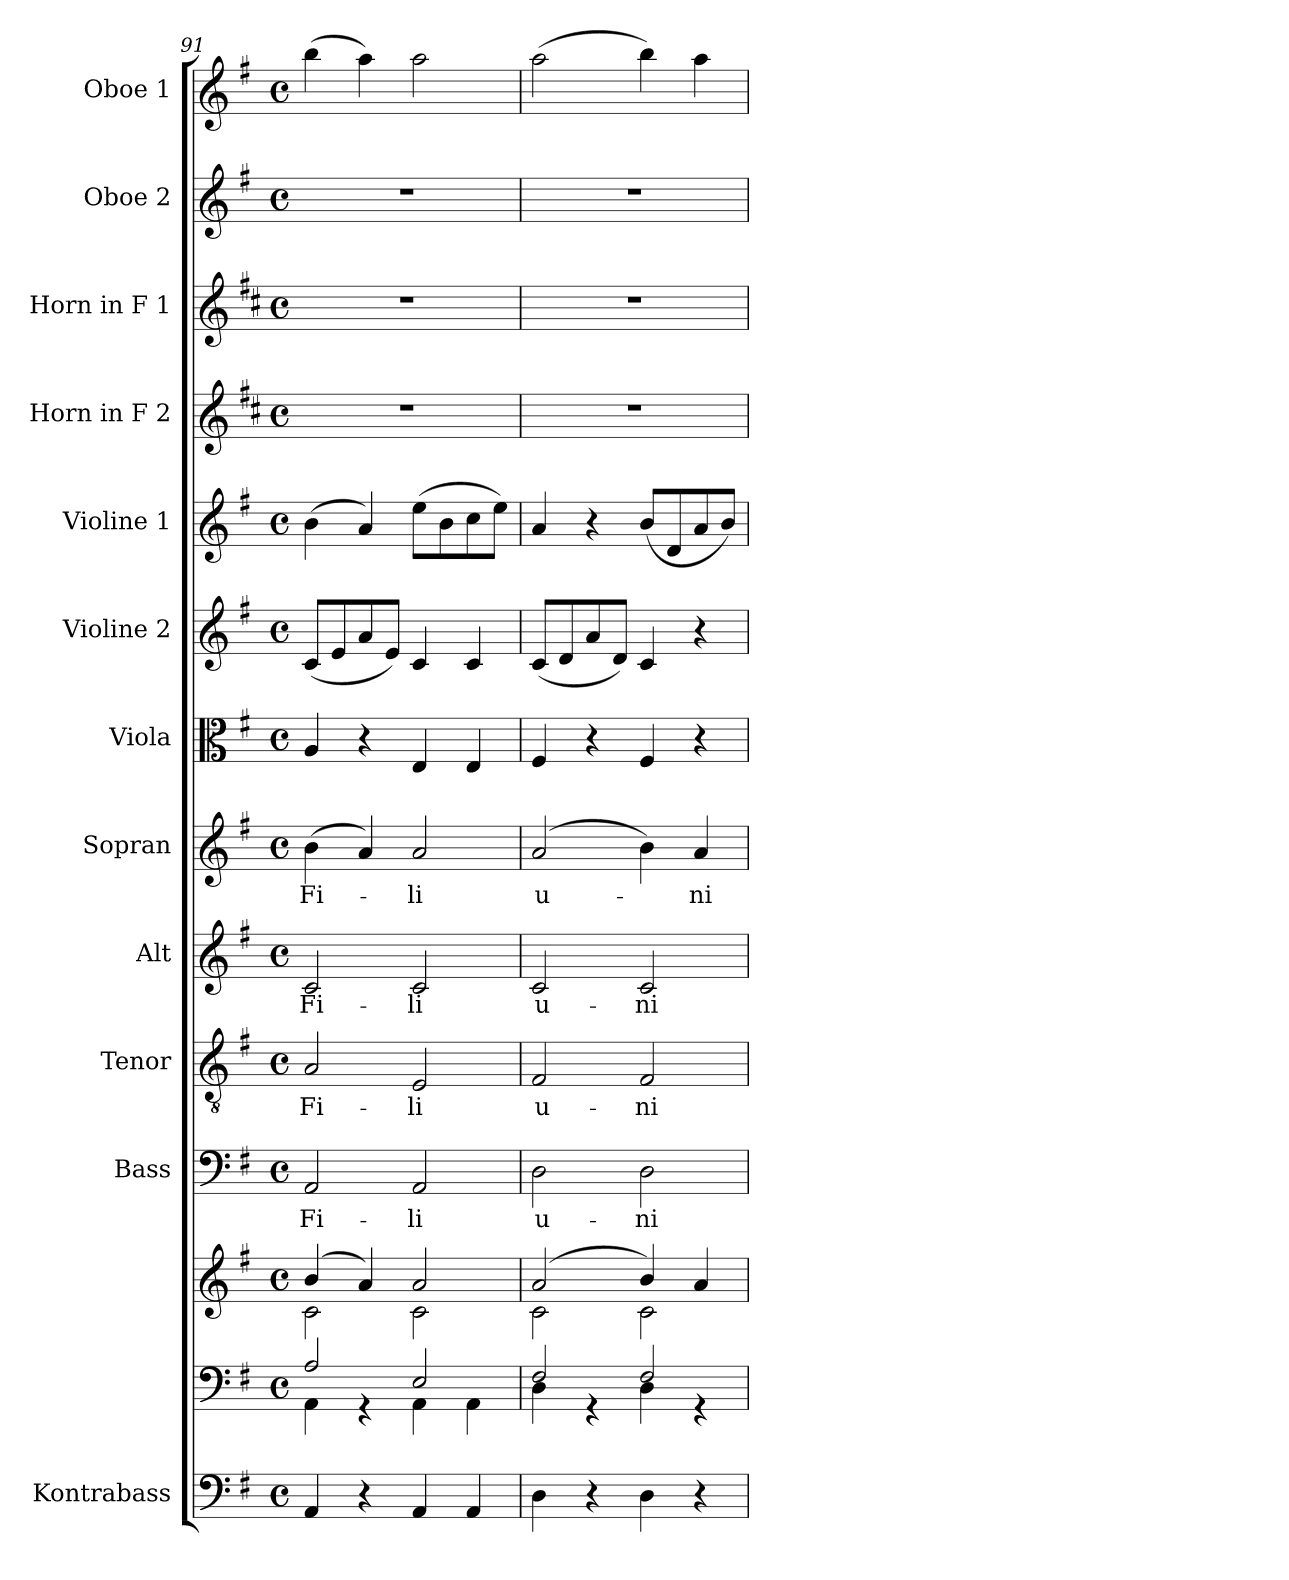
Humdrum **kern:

**kern	**kern	**kern	**kern	**text	**kern	**text	**kern	**text	**kern	**text	**kern	**kern	**kern	**kern	**kern	**kern	**kern
*part13	*part12	*part12	*part11	*part11	*part10	*part10	*part9	*part9	*part8	*part8	*part7	*part6	*part5	*part4	*part3	*part2	*part1
*staff14	*staff13	*staff12	*staff11	*staff11	*staff10	*staff10	*staff9	*staff9	*staff8	*staff8	*staff7	*staff6	*staff5	*staff4	*staff3	*staff2	*staff1
*I"Kontrabass	*	*	*I"Bass	*	*I"Tenor	*	*I"Alt	*	*I"Sopran	*	*I"Viola	*I"Violine 2	*I"Violine 1	*I"Horn in F 2	*I"Horn in F 1	*I"Oboe 2	*I"Oboe 1
*I'Kb.	*	*	*I'B.	*	*I'T.	*	*I'A.	*	*I'S.	*	*I'Vla.	*I'Vl. 2	*I'Vl. 1	*	*	*I'Ob. 2	*I'Ob. 1
*clefF4	*clefF4	*clefG2	*clefF4	*	*clefGv2	*	*clefG2	*	*clefG2	*	*clefC3	*clefG2	*clefG2	*clefG2	*clefG2	*clefG2	*clefG2
*ITrd7c12	*	*	*	*	*	*	*	*	*	*	*	*	*	*ITrd4c7	*ITrd4c7	*	*
*k[f#]	*k[f#]	*k[f#]	*k[f#]	*	*k[f#]	*	*k[f#]	*	*k[f#]	*	*k[f#]	*k[f#]	*k[f#]	*k[f#]	*k[f#]	*k[f#]	*k[f#]
*G:	*G:	*G:	*G:	*	*G:	*	*G:	*	*G:	*	*G:	*G:	*G:	*G:	*G:	*G:	*G:
*M4/4	*M4/4	*M4/4	*M4/4	*	*M4/4	*	*M4/4	*	*M4/4	*	*M4/4	*M4/4	*M4/4	*M4/4	*M4/4	*M4/4	*M4/4
*met(c)	*met(c)	*met(c)	*met(c)	*	*met(c)	*	*met(c)	*	*met(c)	*	*met(c)	*met(c)	*met(c)	*met(c)	*met(c)	*met(c)	*met(c)
=91	=91	=91	=91	=91	=91	=91	=91	=91	=91	=91	=91	=91	=91	=91	=91	=91	=91
*	*^	*^	*	*	*	*	*	*	*	*	*	*	*	*	*	*	*
!	!	!	!	!	!	!LO:LY:b	!	!LO:LY:b	!	!LO:LY:b	!	!LO:LY:b	!	!	!	!	!	!	!
4AAA/	2A!/	4AA\	(<4b!/	2c!\	2AA/	Fi-	2A/	Fi-	2c/	Fi-	(>4b\	Fi-	4A/	(<8c/L	(>4b\	1r	1r	1r	(>4bb\
.	.	.	.	.	.	.	.	.	.	.	.	.	.	8e/	.	.	.	.	.
4r	.	4r	4a!/)	.	.	.	.	.	.	.	4a/)	.	4r	8a/	4a/)	.	.	.	4aa\)
.	.	.	.	.	.	.	.	.	.	.	.	.	.	8e/J)	.	.	.	.	.
!	!	!	!	!	!	!LO:LY:b	!	!LO:LY:b	!	!LO:LY:b	!	!LO:LY:b	!	!	!	!	!	!	!
4AAA/	2E!/	4AA\	2a!/	2c!\	2AA/	-li	2E/	-li	2c/	-li	2a/	-li	4E/	4c/	(>8ee\L	.	.	.	2aa\
.	.	.	.	.	.	.	.	.	.	.	.	.	.	.	8b\	.	.	.	.
4AAA/	.	4AA\	.	.	.	.	.	.	.	.	.	.	4E/	4c/	8cc\	.	.	.	.
.	.	.	.	.	.	.	.	.	.	.	.	.	.	.	8ee\J)	.	.	.	.
=92	=92	=92	=92	=92	=92	=92	=92	=92	=92	=92	=92	=92	=92	=92	=92	=92	=92	=92	=92
!	!	!	!	!	!	!LO:LY:b	!	!LO:LY:b	!	!LO:LY:b	!	!LO:LY:b	!	!	!	!	!	!	!
4DD\	2F#!/	4D\	(<2a!/	2c!\	2D\	u-	2F#/	u-	2c/	u-	(2a/	u-	4F#/	(<8c/L	4a/	1r	1r	1r	(>2aa\
.	.	.	.	.	.	.	.	.	.	.	.	.	.	8d/	.	.	.	.	.
4r	.	4r	.	.	.	.	.	.	.	.	.	.	4r	8a/	4r	.	.	.	.
.	.	.	.	.	.	.	.	.	.	.	.	.	.	8d/J)	.	.	.	.	.
!	!	!	!	!	!	!LO:LY:b	!	!LO:LY:b	!	!LO:LY:b	!	!	!	!	!	!	!	!	!
4DD\	2F#!/	4D\	4b!/)	2c!\	2D\	-ni-	2F#/	-ni-	2c/	-ni-	4b\)	.	4F#/	4c/	(<8b/L	.	.	.	4bb\)
.	.	.	.	.	.	.	.	.	.	.	.	.	.	.	8d/	.	.	.	.
!	!	!	!	!	!	!	!	!	!	!	!	!LO:LY:b	!	!	!	!	!	!	!
4r	.	4r	4a!/	.	.	.	.	.	.	.	4a/	-ni-	4r	4r	8a/	.	.	.	4aa\
.	.	.	.	.	.	.	.	.	.	.	.	.	.	.	8b/J)	.	.	.	.
*	*v	*v	*	*	*	*	*	*	*	*	*	*	*	*	*	*	*	*	*
*	*	*v	*v	*	*	*	*	*	*	*	*	*	*	*	*	*	*	*
=	=	=	=	=	=	=	=	=	=	=	=	=	=	=	=	=	=
*-	*-	*-	*-	*-	*-	*-	*-	*-	*-	*-	*-	*-	*-	*-	*-	*-	*-
